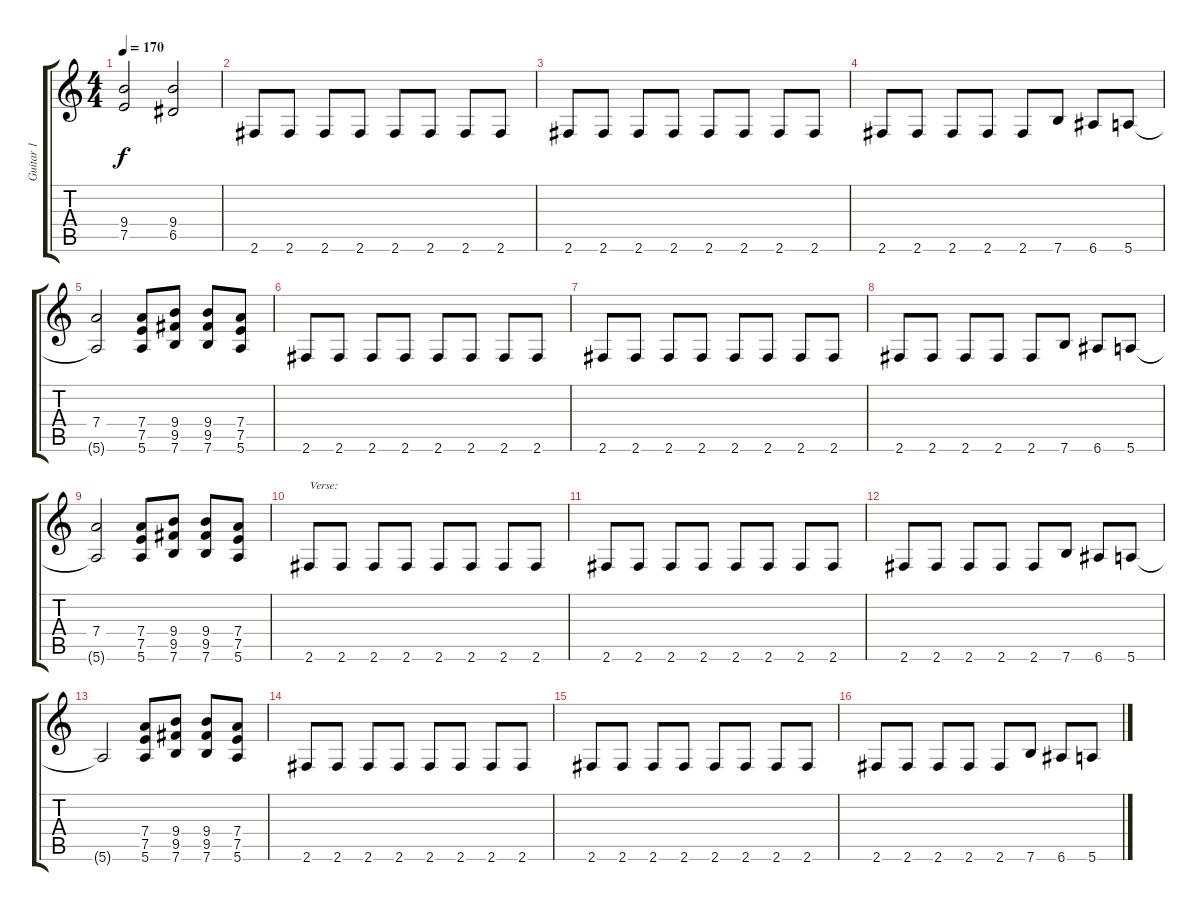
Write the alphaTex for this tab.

\track ("Guitar 1" "Guitar 1") {instrument distortionguitar}
\staff {score tabs}
\tuning (E4 B3 G3 D3 A2 E2) {hide}
\ts (4 4)
\tempo 170
\clef g2
\ks c
(9.4 7.5).2{dy f} (9.4 6.5).2 |
2.6.8 2.6.8 2.6.8 2.6.8 2.6.8 2.6.8 2.6.8 2.6.8 |
2.6.8 2.6.8 2.6.8 2.6.8 2.6.8 2.6.8 2.6.8 2.6.8 |
2.6.8 2.6.8 2.6.8 2.6.8 2.6.8 7.6.8 6.6.8 5.6.8 |
(7.4 5.6{t}).2 (7.4 7.5 5.6).8 (9.4 9.5 7.6).8 (9.4 9.5 7.6).8 (7.4 7.5 5.6).8 |
2.6.8 2.6.8 2.6.8 2.6.8 2.6.8 2.6.8 2.6.8 2.6.8 |
2.6.8 2.6.8 2.6.8 2.6.8 2.6.8 2.6.8 2.6.8 2.6.8 |
2.6.8 2.6.8 2.6.8 2.6.8 2.6.8 7.6.8 6.6.8 5.6.8 |
(7.4 5.6{t}).2 (7.4 7.5 5.6).8 (9.4 9.5 7.6).8 (9.4 9.5 7.6).8 (7.4 7.5 5.6).8 |
2.6.8{txt "Verse:"} 2.6.8 2.6.8 2.6.8 2.6.8 2.6.8 2.6.8 2.6.8 |
2.6.8 2.6.8 2.6.8 2.6.8 2.6.8 2.6.8 2.6.8 2.6.8 |
2.6.8 2.6.8 2.6.8 2.6.8 2.6.8 7.6.8 6.6.8 5.6.8 |
5.6{t}.2 (7.4 7.5 5.6).8 (9.4 9.5 7.6).8 (9.4 9.5 7.6).8 (7.4 7.5 5.6).8 |
2.6.8 2.6.8 2.6.8 2.6.8 2.6.8 2.6.8 2.6.8 2.6.8 |
2.6.8 2.6.8 2.6.8 2.6.8 2.6.8 2.6.8 2.6.8 2.6.8 |
2.6.8 2.6.8 2.6.8 2.6.8 2.6.8 7.6.8 6.6.8 5.6.8
